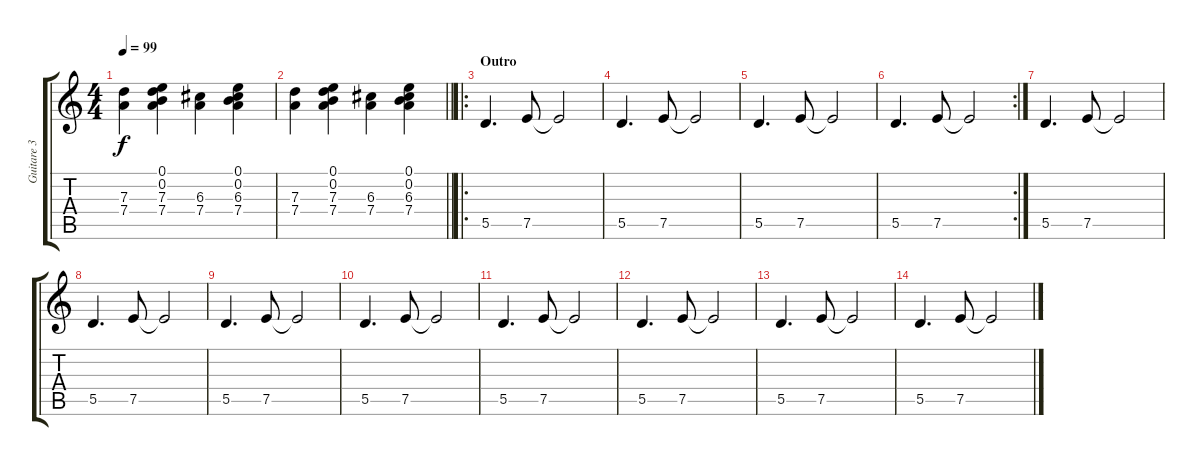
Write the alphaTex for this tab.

\track ("Guitare 3" "Guitare 3") {instrument electricguitarclean}
\staff {score tabs}
\tuning (E4 B3 G3 D3 A2 E2) {hide}
\ts (4 4)
\tempo 99
\clef g2
\ks c
(7.3 7.4).4{dy f} (0.1 0.2 7.3 7.4).4 (6.3 7.4).4 (0.1 0.2 6.3 7.4).4 |
\barLineRight lightlight
(7.3 7.4).4 (0.1 0.2 7.3 7.4).4 (6.3 7.4).4 (0.1 0.2 6.3 7.4).4 |
\ro
\section ("" "Outro")
5.5.4{d} 7.5.8 7.5{t}.2 |
5.5.4{d} 7.5.8 7.5{t}.2 |
5.5.4{d} 7.5.8 7.5{t}.2 |
\rc 2
5.5.4{d} 7.5.8 7.5{t}.2 |
5.5.4{d volume 9} 7.5.8 7.5{t}.2 |
5.5.4{d} 7.5.8 7.5{t}.2 |
5.5.4{d} 7.5.8 7.5{t}.2 |
5.5.4{d} 7.5.8 7.5{t}.2 |
5.5.4{d volume 4} 7.5.8 7.5{t}.2 |
5.5.4{d} 7.5.8 7.5{t}.2 |
5.5.4{d} 7.5.8 7.5{t}.2 |
5.5.4{d} 7.5.8 7.5{t}.2
